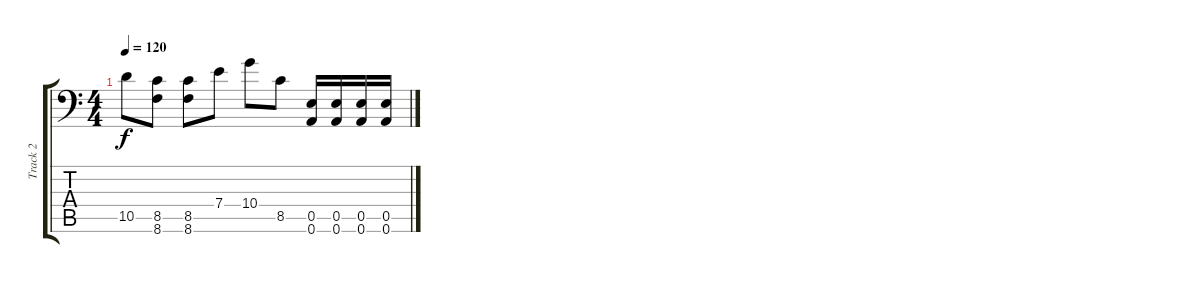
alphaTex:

\track ("Track 2" "Track 2") {instrument overdrivenguitar}
\staff {score tabs}
\tuning (B3 Gb3 D3 A2 E2 A1) {hide}
\ts (4 4)
\tempo 120
\clef f4
\ks c
10.5.8{dy f} (8.5 8.6).8 (8.5 8.6).8 7.4.8 10.4.8 8.5.8 (0.5 0.6).16 (0.5 0.6).16 (0.5 0.6).16 (0.5 0.6).16
